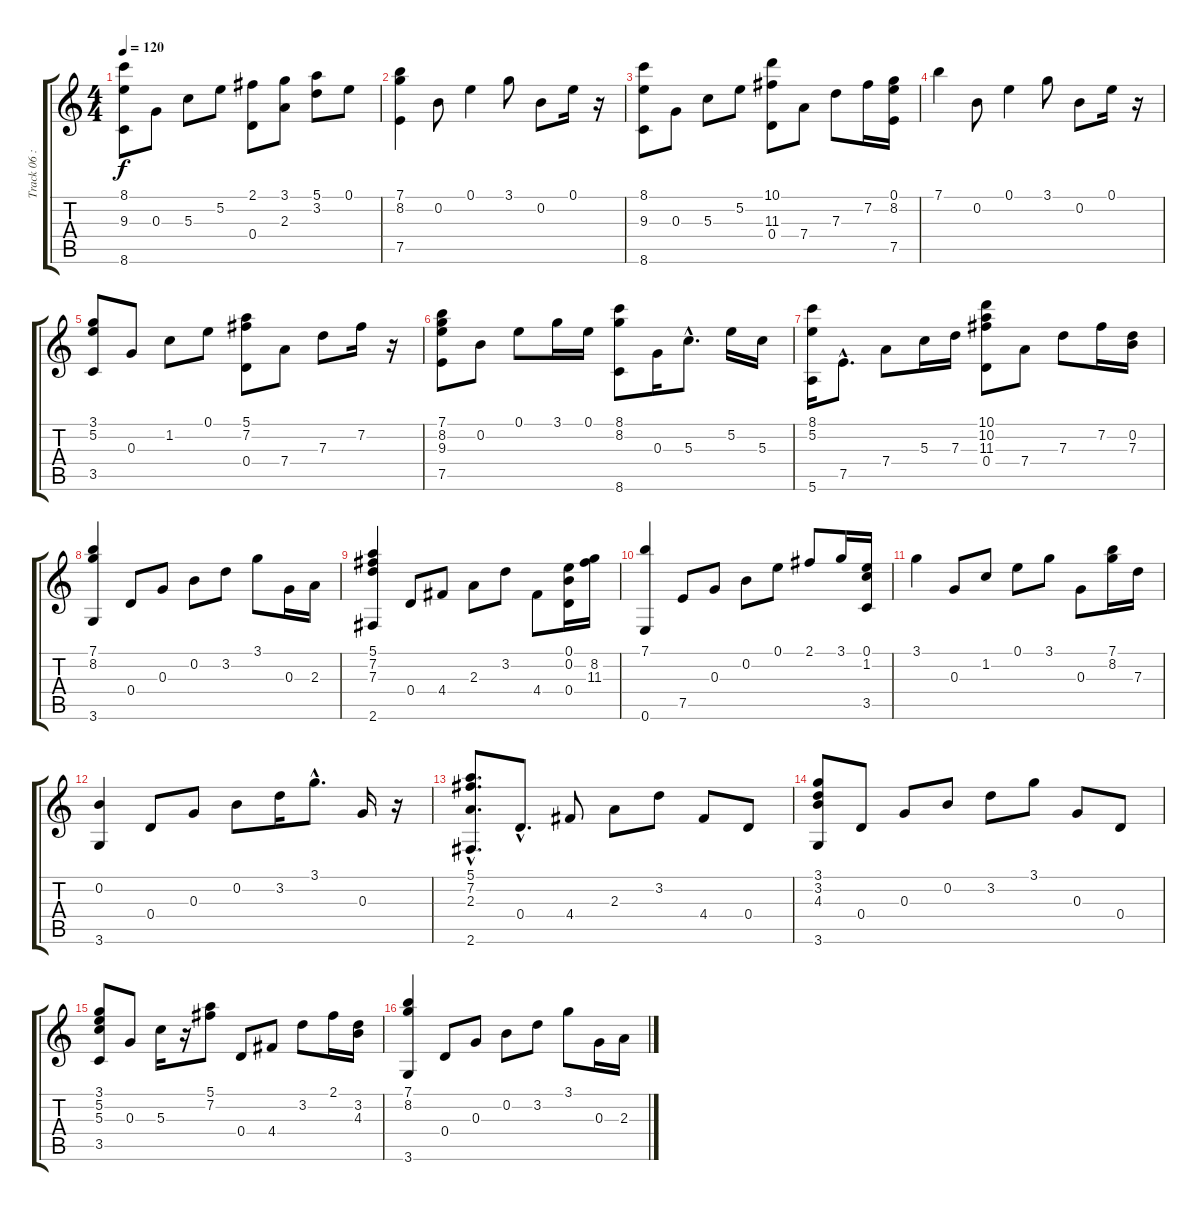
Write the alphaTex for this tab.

\track ("Track 06 : unspecified" "Track 06 :") {instrument acousticguitarnylon}
\staff {score tabs}
\tuning (E4 B3 G3 D3 A2 E2) {hide}
\ts (4 4)
\tempo 120
\clef g2
\ks c
(8.1 9.3 8.6).8{dy f} 0.3.8 5.3.8 5.2.8 (2.1 0.4).8 (3.1 2.3).8 (5.1 3.2).8 0.1.8 |
(7.1 8.2 7.5).4 0.2.8 0.1.4 3.1.8 0.2.8 0.1.16 r.16 |
(8.1 9.3 8.6).8 0.3.8 5.3.8 5.2.8 (10.1 11.3 0.4).8 7.4.8 7.3.8 7.2.16 (0.1 8.2 7.5).16 |
7.1.4 0.2.8 0.1.4 3.1.8 0.2.8 0.1.16 r.16 |
(3.1 5.2 3.5).8 0.3.8 1.2.8 0.1.8 (5.1 7.2 0.4).8 7.4.8 7.3.8 7.2.16 r.16 |
(7.1 8.2 9.3 7.5).8 0.2.8 0.1.8 3.1.16 0.1.16 (8.1 8.2 8.6).8 0.3.16 5.3{hac}.8{d} 5.2.16 5.3.16 |
(8.1 5.2 5.6).16 7.5{hac}.8{d} 7.4.8 5.3.16 7.3.16 (10.1 10.2 11.3 0.4).8 7.4.8 7.3.8 7.2.16 (0.2 7.3).16 |
(7.1 8.2 3.6).4 0.4.8 0.3.8 0.2.8 3.2.8 3.1.8 0.3.16 2.3.16 |
(5.1 7.2 7.3 2.6).4 0.4.8 4.4.8 2.3.8 3.2.8 4.4.8 (0.1 0.2 0.4).16 (8.2 11.3).16 |
(7.1 0.6).4 7.5.8 0.3.8 0.2.8 0.1.8 2.1.8 3.1.16 (0.1 1.2 3.5).16 |
3.1.4 0.3.8 1.2.8 0.1.8 3.1.8 0.3.8 (7.1 8.2).16 7.3.16 |
(0.2 3.6).4 0.4.8 0.3.8 0.2.8 3.2.16 3.1{hac}.8{d} 0.3.16 r.16 |
(5.1{hac} 7.2{hac} 2.3{hac} 2.6{hac}).8{d} 0.4{hac}.8{d} 4.4.8 2.3.8 3.2.8 4.4.8 0.4.8 |
(3.1 3.2 4.3 3.6).8 0.4.8 0.3.8 0.2.8 3.2.8 3.1.8 0.3.8 0.4.8 |
(3.1 5.2 5.3 3.5).8 0.3.8 5.3.16 r.16 (5.1 7.2).8 0.4.8 4.4.8 3.2.8 2.1.16 (3.2 4.3).16 |
(7.1 8.2 3.6).4 0.4.8 0.3.8 0.2.8 3.2.8 3.1.8 0.3.16 2.3.16
